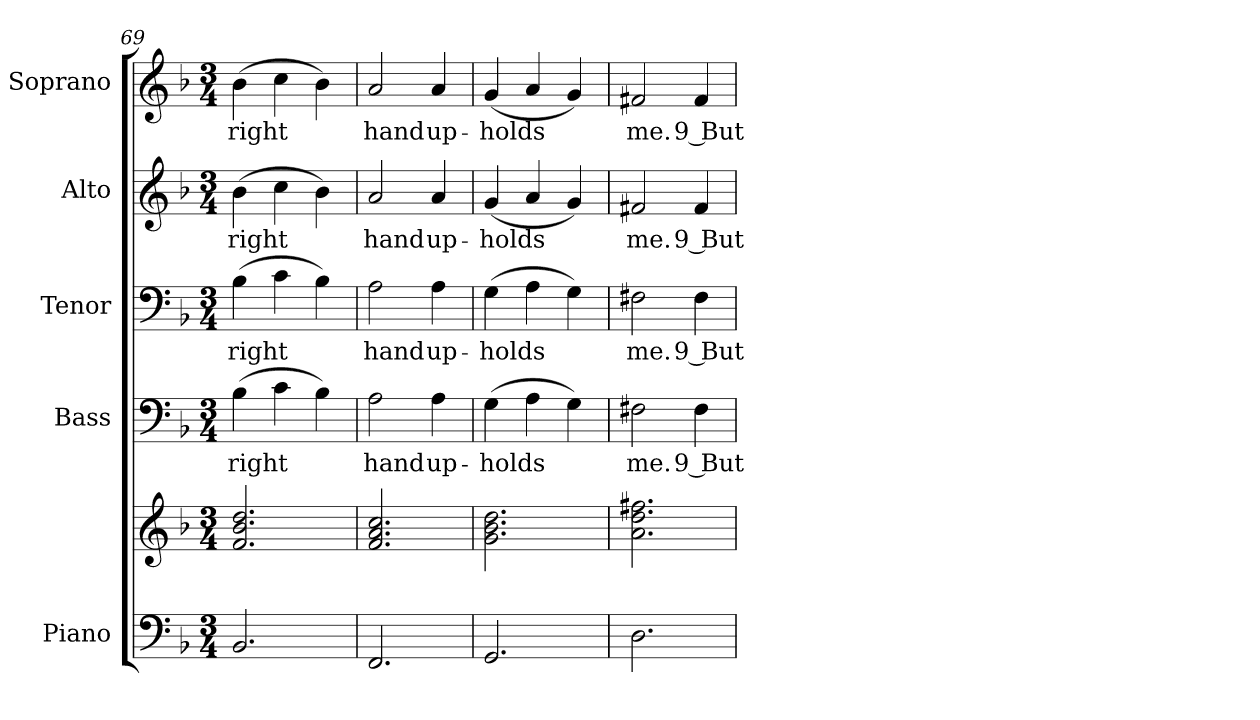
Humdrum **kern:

**kern	**kern	**kern	**text	**kern	**text	**kern	**text	**kern	**text
*part5	*part5	*part4	*part4	*part3	*part3	*part2	*part2	*part1	*part1
*staff6	*staff5	*staff4	*staff4	*staff3	*staff3	*staff2	*staff2	*staff1	*staff1
*I"Piano	*	*I"Bass	*	*I"Tenor	*	*I"Alto	*	*I"Soprano	*
*I'Pno.	*	*I'B.	*	*I'T.	*	*I'A.	*	*I'S.	*
!!LO:PB:g=z
*clefF4	*clefG2	*clefF4	*	*clefF4	*	*clefG2	*	*clefG2	*
*k[b-]	*k[b-]	*k[b-]	*	*k[b-]	*	*k[b-]	*	*k[b-]	*
*F:	*F:	*F:	*	*F:	*	*F:	*	*F:	*
*M3/4	*M3/4	*M3/4	*	*M3/4	*	*M3/4	*	*M3/4	*
=69	=69	=69	=69	=69	=69	=69	=69	=69	=69
!	!	!	!LO:LY:b:color=#000000	!	!	!	!	!	!
!	!	!	!	!	!LO:LY:b:color=#000000	!	!	!	!
!	!	!	!	!	!	!	!LO:LY:b:color=#000000	!	!
!	!	!	!	!	!	!	!	!	!LO:LY:b:color=#000000
2.BB-i/	2.fi/ 2.b-i 2.ddi	(4B-i\	right	(4B-i\	right	(4b-i\	right	(4b-i\	right
.	.	4ci\	.	4ci\	.	4cci\	.	4cci\	.
.	.	4B-i\)	.	4B-i\)	.	4b-i\)	.	4b-i\)	.
=70	=70	=70	=70	=70	=70	=70	=70	=70	=70
!	!	!	!LO:LY:b:color=#000000	!	!	!	!	!	!
!	!	!	!	!	!LO:LY:b:color=#000000	!	!	!	!
!	!	!	!	!	!	!	!LO:LY:b:color=#000000	!	!
!	!	!	!	!	!	!	!	!	!LO:LY:b:color=#000000
2.FFi/	2.fi/ 2.ai 2.cci	2Ai\	hand	2Ai\	hand	2ai/	hand	2ai/	hand
!	!	!	!LO:LY:b:color=#000000	!	!	!	!	!	!
!	!	!	!	!	!LO:LY:b:color=#000000	!	!	!	!
!	!	!	!	!	!	!	!LO:LY:b:color=#000000	!	!
!	!	!	!	!	!	!	!	!	!LO:LY:b:color=#000000
.	.	4Ai\	up-	4Ai\	up-	4ai/	up-	4ai/	up-
=71	=71	=71	=71	=71	=71	=71	=71	=71	=71
!	!	!	!LO:LY:b:color=#000000	!	!	!	!	!	!
!	!	!	!	!	!LO:LY:b:color=#000000	!	!	!	!
!	!	!	!	!	!	!	!LO:LY:b:color=#000000	!	!
!	!	!	!	!	!	!	!	!	!LO:LY:b:color=#000000
2.GGi/	2.gi\ 2.b-i 2.ddi	(4Gi\	-holds	(4Gi\	-holds	(4gi/	-holds	(4gi/	-holds
.	.	4Ai\	.	4Ai\	.	4ai/	.	4ai/	.
.	.	4Gi\)	.	4Gi\)	.	4gi/)	.	4gi/)	.
=72	=72	=72	=72	=72	=72	=72	=72	=72	=72
!	!	!	!LO:LY:b:color=#000000	!	!	!	!	!	!
!	!	!	!	!	!LO:LY:b:color=#000000	!	!	!	!
!	!	!	!	!	!	!	!LO:LY:b:color=#000000	!	!
!	!	!	!	!	!	!	!	!	!LO:LY:b:color=#000000
2.Di\	2.ai\ 2.ddi 2.ff#Xi	2F#Xi\	me.	2F#Xi\	me.	2f#Xi/	me.	2f#Xi/	me.
!	!	!	!LO:LY:b:color=#000000	!	!	!	!	!	!
!	!	!	!	!	!LO:LY:b:color=#000000	!	!	!	!
!	!	!	!	!	!	!	!LO:LY:b:color=#000000	!	!
!	!	!	!	!	!	!	!	!	!LO:LY:b:color=#000000
.	.	4F#i\	9 But	4F#i\	9 But	4f#i/	9 But	4f#i/	9 But
=	=	=	=	=	=	=	=	=	=
*-	*-	*-	*-	*-	*-	*-	*-	*-	*-
